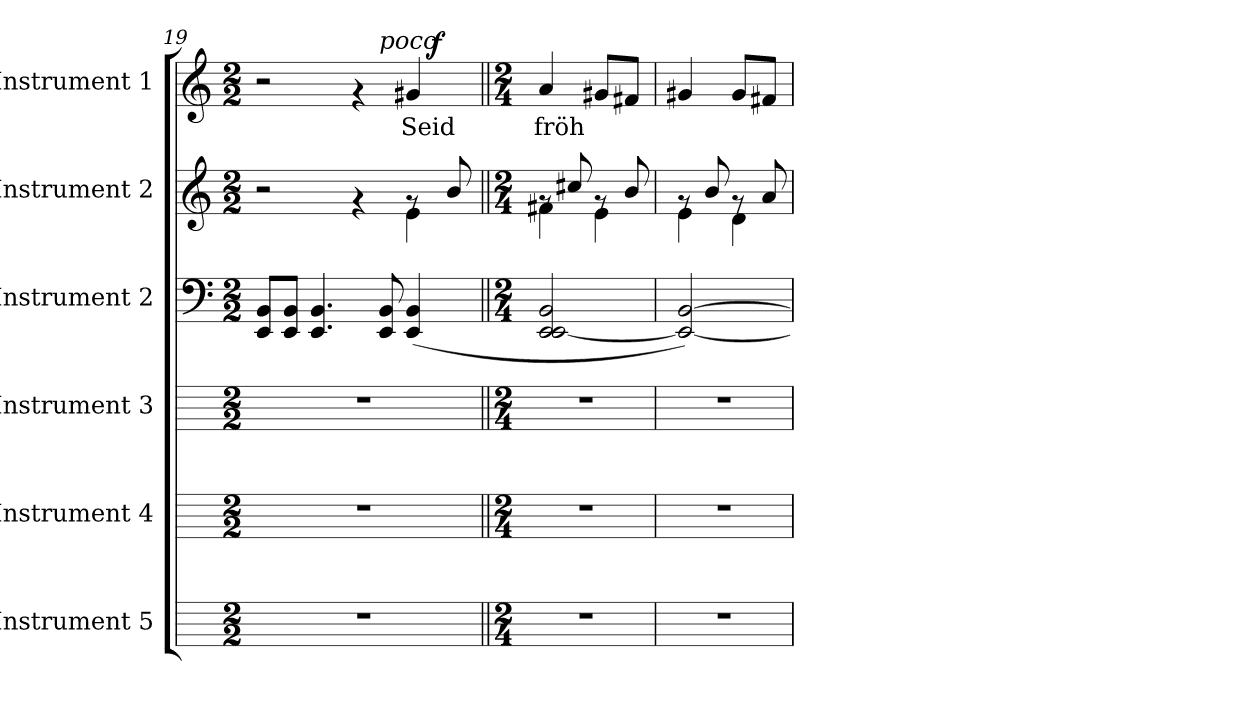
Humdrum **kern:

**kern	**kern	**kern	**kern	**kern	**kern	**text	**dynam
*part6	*part5	*part4	*part3	*part2	*part1	*part1	*part1
*staff6	*staff5	*staff4	*staff3	*staff2	*staff1	*staff1	*staff1
*I"Instrument 5	*I"Instrument 4	*I"Instrument 3	*I"Instrument 2	*I"Instrument 2	*I"Instrument 1	*	*
*	*	*	*clefF4	*clefG2	*clefG2	*	*
*k[]	*k[]	*k[]	*k[]	*k[]	*k[]	*	*
*C:	*C:	*C:	*C:	*C:	*C:	*	*
*M2/2	*M2/2	*M2/2	*M2/2	*M2/2	*M2/2	*	*
=19	=19	=19	=19	=19	=19	=19	=19
*	*	*	*	*^	*^	*	*
*	*	*	*	*	*	*	*^	*	*
1r	1r	1r	8BB/ 8EE/L	2r	2.ryy	2r	2ryy	2ryy	.	.
.	.	.	8BB/ 8EE/J	.	.	.	.	.	.	.
.	.	.	4.BB/ 4.EE/	.	.	.	.	.	.	.
.	.	.	.	4rf	.	4rf	4ryy	8ryy	.	.
!	!	!	!	!	!	!	!	!LO:TX:a:i:t=poco	!	!
.	.	.	8BB/ 8EE/	.	.	.	.	4.ryy	.	.
!	!	!	!	!	!	!	!	!	!LO:LY:b:cj	!
.	.	.	(>4EE/ 4BB/	8rf	4e\	4g#X/	16ryy	.	Seid	.
.	.	.	.	.	.	.	64ryy	.	.	.
!	!	!	!	!	!	!	!	!	!	!LO:DY:a
.	.	.	.	.	.	.	8ryy	.	.	f
.	.	.	.	8b/	.	.	.	.	.	.
.	.	.	.	.	.	.	32.ryy	.	.	.
*	*	*	*	*	*	*v	*v	*v	*	*
!!LO:PB:g=z
=20||	=20||	=20||	=20||	=20||	=20||	=20||	=20||	=20||
*M2/4	*M2/4	*M2/4	*M2/4	*M2/4	*	*M2/4	*	*
*	*	*	*	*	*	*MM96	*	*
*	*	*	*	*	*	*^	*	*
*	*	*	*	*	*	*	*^	*	*
!	!	!	!	!	!	!LO:TX:a:t=sehrbewegt(96-100)	!	!	!	!
!	!	!	!	!	!	!	!	!	!LO:LY:b:cj	!
*	*	*	*	*	*	*v	*v	*v	*	*
2r	2r	2r	2BB/ 2EE/ [<2EE/	8rf	4f#X\	4a/	fröh-	.
.	.	.	.	8cc#X/	.	.	.	.
!	!	!	!	!	!	!	!LO:LY:b:cj	!
.	.	.	.	8rf	4e\	8g#X/L	--	.
!	!	!	!	!	!	!	!LO:LY:b:cj	!
.	.	.	.	8b/	.	8f#X/J	--	.
=21	=21	=21	=21	=21	=21	=21	=21	=21
!	!	!	!	!	!	!	!LO:LY:b:cj	!
2r	2r	2r	[>2BB/ 2EE/_<)	8rf	4e\	4g#X/	--	.
.	.	.	.	8b/	.	.	.	.
!	!	!	!	!	!	!	!LO:LY:b:cj	!
.	.	.	.	8rf	4d\	8g#/L	--	.
!	!	!	!	!	!	!	!LO:LY:b:cj	!
.	.	.	.	8a/	.	8f#X/J	--	.
*	*	*	*	*v	*v	*	*	*
=	=	=	=	=	=	=	=
*-	*-	*-	*-	*-	*-	*-	*-
